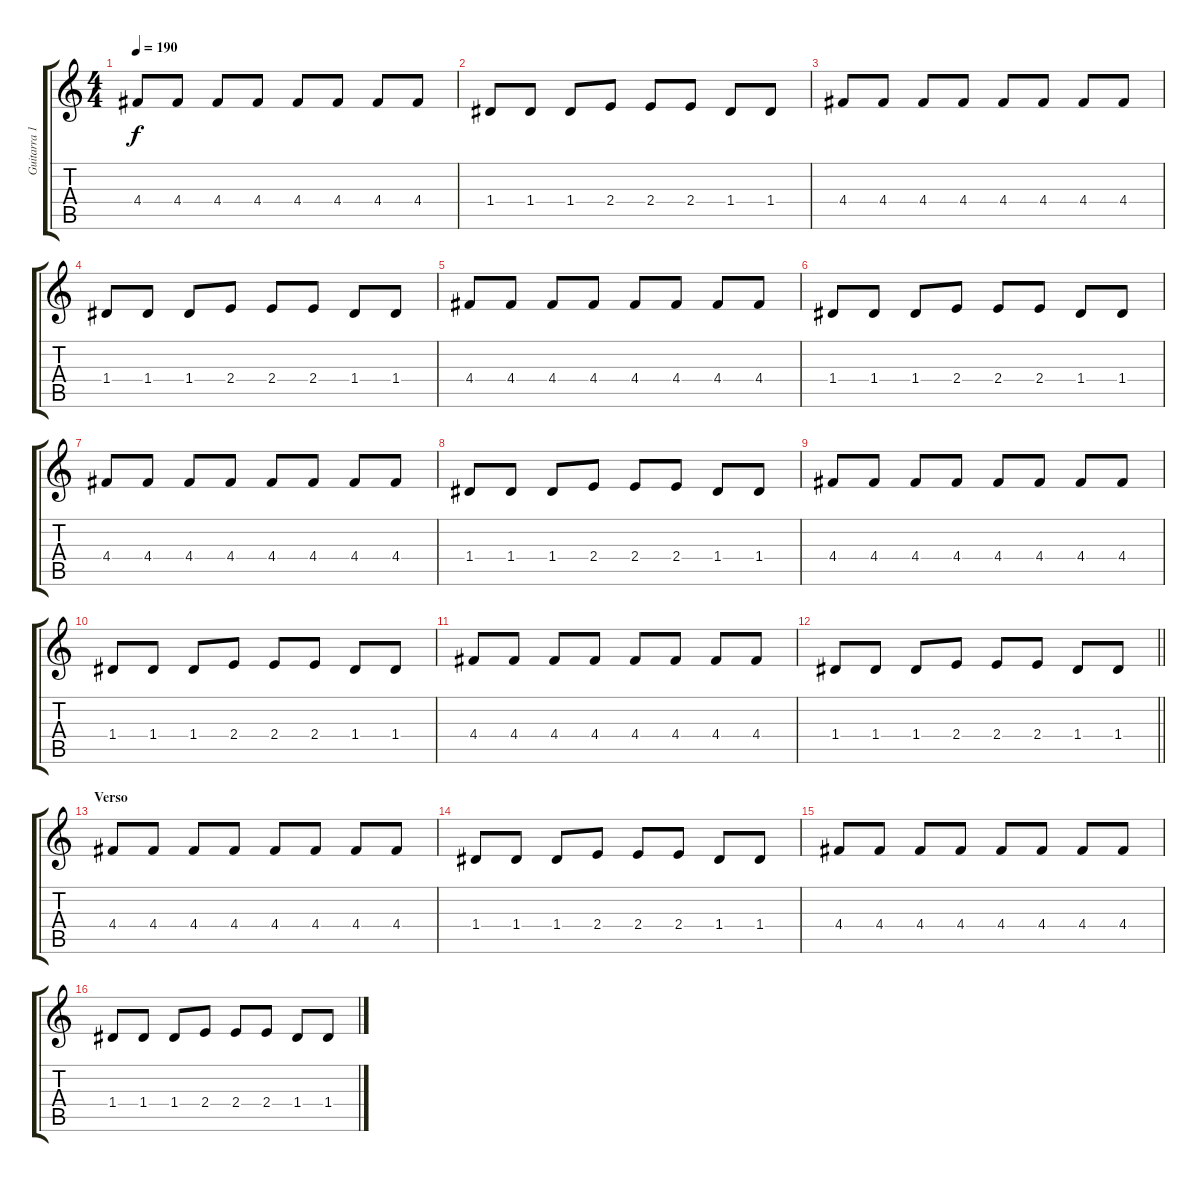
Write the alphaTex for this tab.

\track ("Guitarra 1 - Mathias" "Guitarra 1") {instrument overdrivenguitar}
\staff {score tabs}
\tuning (E4 B3 G3 D3 A2 E2) {hide}
\ts (4 4)
\tempo 190
\clef g2
\ks c
4.4.8{dy f} 4.4.8 4.4.8 4.4.8 4.4.8 4.4.8 4.4.8 4.4.8 |
1.4.8 1.4.8 1.4.8 2.4.8 2.4.8 2.4.8 1.4.8 1.4.8 |
4.4.8 4.4.8 4.4.8 4.4.8 4.4.8 4.4.8 4.4.8 4.4.8 |
1.4.8 1.4.8 1.4.8 2.4.8 2.4.8 2.4.8 1.4.8 1.4.8 |
4.4.8 4.4.8 4.4.8 4.4.8 4.4.8 4.4.8 4.4.8 4.4.8 |
1.4.8 1.4.8 1.4.8 2.4.8 2.4.8 2.4.8 1.4.8 1.4.8 |
4.4.8 4.4.8 4.4.8 4.4.8 4.4.8 4.4.8 4.4.8 4.4.8 |
1.4.8 1.4.8 1.4.8 2.4.8 2.4.8 2.4.8 1.4.8 1.4.8 |
4.4.8 4.4.8 4.4.8 4.4.8 4.4.8 4.4.8 4.4.8 4.4.8 |
1.4.8 1.4.8 1.4.8 2.4.8 2.4.8 2.4.8 1.4.8 1.4.8 |
4.4.8 4.4.8 4.4.8 4.4.8 4.4.8 4.4.8 4.4.8 4.4.8 |
\barLineRight lightlight
1.4.8 1.4.8 1.4.8 2.4.8 2.4.8 2.4.8 1.4.8 1.4.8 |
\section ("" "Verso ")
4.4.8 4.4.8 4.4.8 4.4.8 4.4.8 4.4.8 4.4.8 4.4.8 |
1.4.8 1.4.8 1.4.8 2.4.8 2.4.8 2.4.8 1.4.8 1.4.8 |
4.4.8 4.4.8 4.4.8 4.4.8 4.4.8 4.4.8 4.4.8 4.4.8 |
1.4.8 1.4.8 1.4.8 2.4.8 2.4.8 2.4.8 1.4.8 1.4.8
